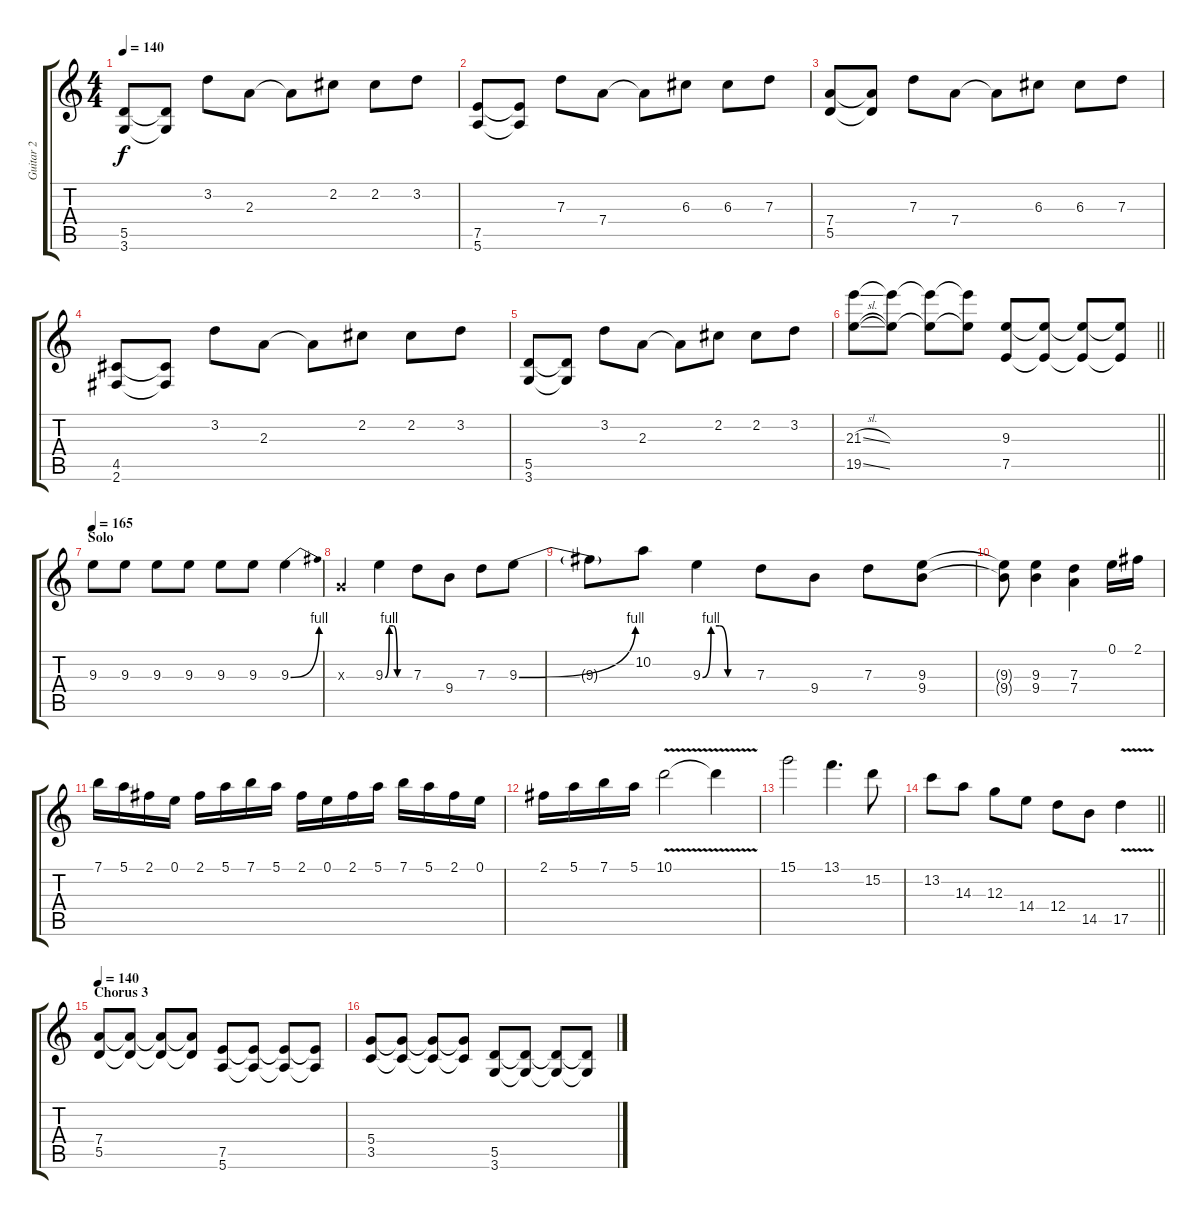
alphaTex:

\track ("Guitar 2" "Guitar 2") {instrument overdrivenguitar}
\staff {score tabs}
\tuning (E4 B3 G3 D3 A2 E2) {hide}
\ts (4 4)
\tempo 140
\clef g2
\ks c
(5.5 3.6).8{dy f} (5.5{t} 3.6{t}).8 3.2.8 2.3.8 2.3{t}.8 2.2.8 2.2.8 3.2.8 |
(7.5 5.6).8 (7.5{t} 5.6{t}).8 7.3.8 7.4.8 7.4{t}.8 6.3.8 6.3.8 7.3.8 |
(7.4 5.5).8 (7.4{t} 5.5{t}).8 7.3.8 7.4.8 7.4{t}.8 6.3.8 6.3.8 7.3.8 |
(4.5 2.6).8 (4.5{t} 2.6{t}).8 3.2.8 2.3.8 2.3{t}.8 2.2.8 2.2.8 3.2.8 |
(5.5 3.6).8 (5.5{t} 3.6{t}).8 3.2.8 2.3.8 2.3{t}.8 2.2.8 2.2.8 3.2.8 |
\barLineRight lightlight
(21.3{sl} 19.5{sl}).8 (21.3{t} 19.5{t}).8 (21.3{t} 19.5{t}).8 (21.3{t} 19.5{t}).8 (9.3 7.5).8 (9.3{t} 7.5{t}).8 (9.3{t} 7.5{t}).8 (9.3{t} 7.5{t}).8 |
\section ("" "Solo")
\tempo 165
9.3.8{volume 13 instrument overdrivenguitar} 9.3.8 9.3.8 9.3.8 9.3.8 9.3.8 9.3{be (bend 0 0 60 4)}.4 |
0.3{x}.4 9.3{be (custom 0 0 10 4 20 4 30 0 60 0)}.4 7.3.8 9.4.8 7.3.8 9.3{be (bend 0 0 60 4)}.8 |
9.3{t}.8 10.2.8 9.3{be (custom 0 0 10 4 20 4 30 0 60 0)}.4 7.3.8 9.4.8 7.3.8 (9.3 9.4).8 |
(9.3{t} 9.4{t}).8 (9.3 9.4).4 (7.3 7.4).4 0.1.16 2.1.16 |
7.1.16 5.1.16 2.1.16 0.1.16 2.1.16 5.1.16 7.1.16 5.1.16 2.1.16 0.1.16 2.1.16 5.1.16 7.1.16 5.1.16 2.1.16 0.1.16 |
2.1.16 5.1.16 7.1.16 5.1.16 10.1{v}.2 10.1{t}.4 |
15.1.2 13.1.4{d} 15.2.8 |
\barLineRight lightlight
13.2.8 14.3.8 12.3.8 14.4.8 12.4.8 14.5.8 17.5{v}.4 |
\section ("" "Chorus 3")
\tempo 140
(7.4 5.5).8{volume 13 instrument overdrivenguitar} (7.4{t} 5.5{t}).8 (7.4{t} 5.5{t}).8 (7.4{t} 5.5{t}).8 (7.5 5.6).8 (7.5{t} 5.6{t}).8 (7.5{t} 5.6{t}).8 (7.5{t} 5.6{t}).8 |
(5.4 3.5).8 (5.4{t} 3.5{t}).8 (5.4{t} 3.5{t}).8 (5.4{t} 3.5{t}).8 (5.5 3.6).8 (5.5{t} 3.6{t}).8 (5.5{t} 3.6{t}).8 (5.5{t} 3.6{t}).8
